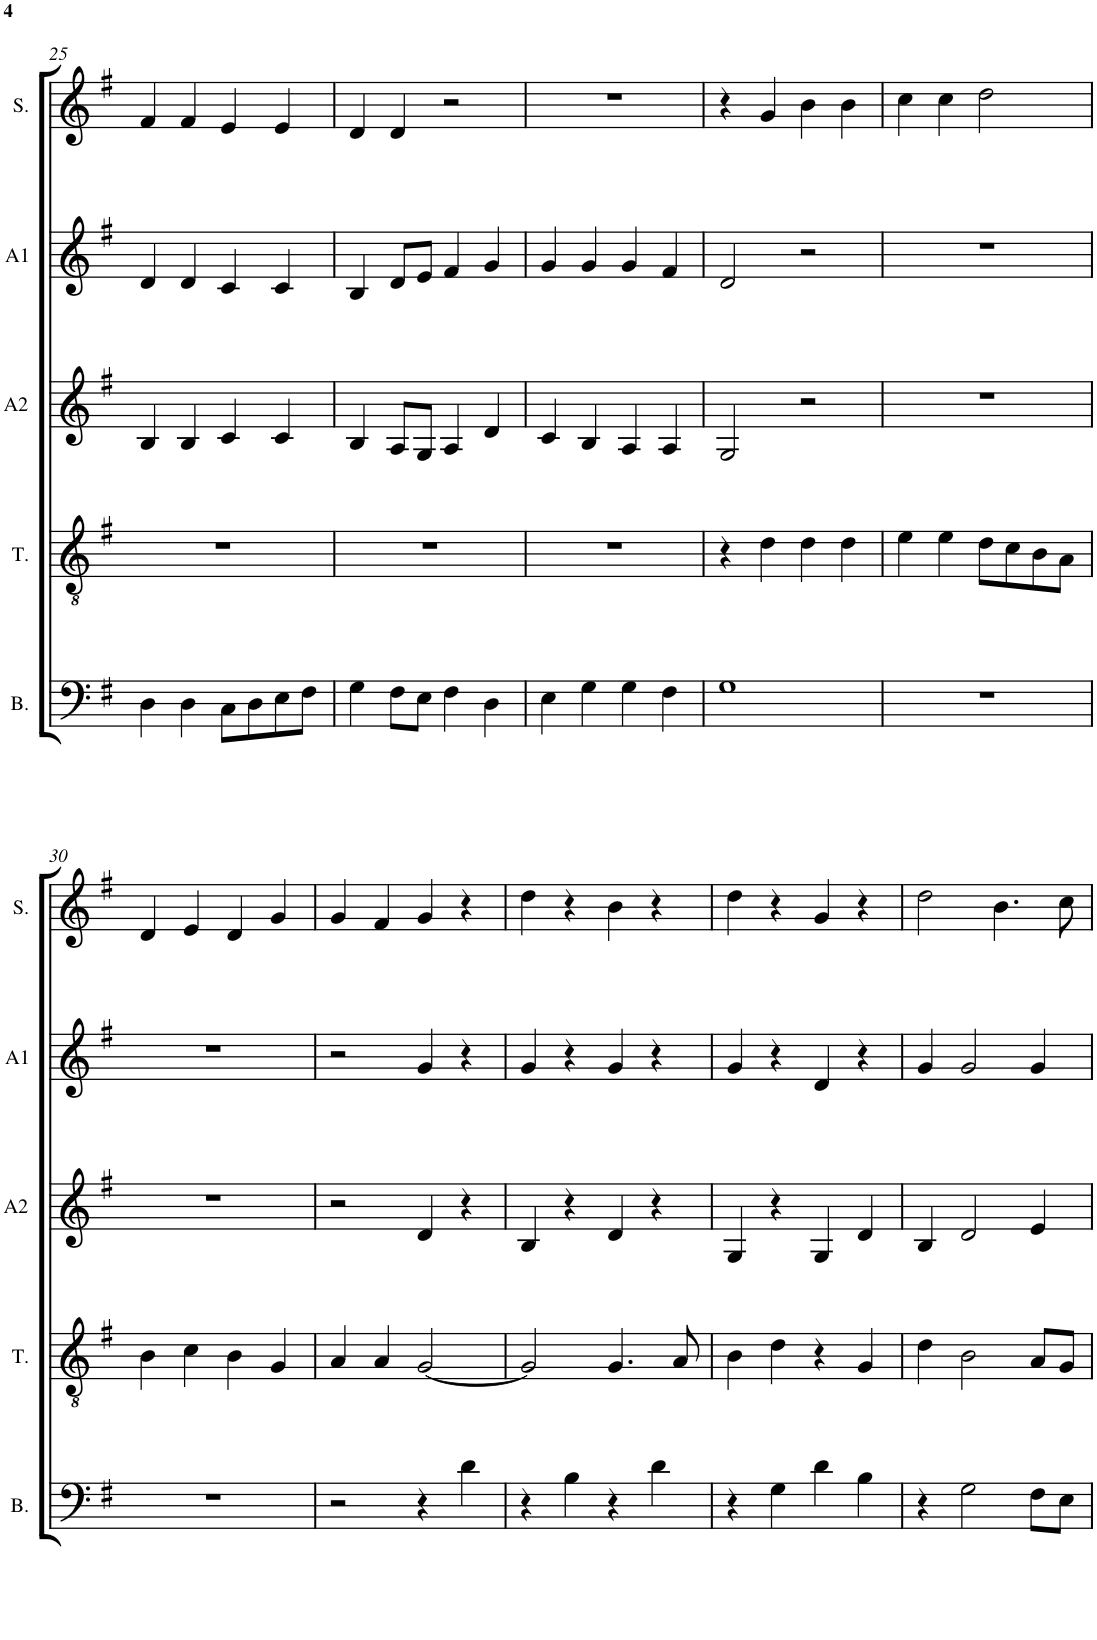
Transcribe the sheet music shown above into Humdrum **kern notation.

**kern	**kern	**kern	**kern	**kern
*part5	*part4	*part3	*part2	*part1
*staff5	*staff4	*staff3	*staff2	*staff1
*I"Bass	*I"Tenor	*I"Alto 2	*I"Alto 1	*I"Sorpano
*I'B.	*I'T.	*I'A2	*I'A1	*I'S.
!!LO:PB:g=z
*clefF4	*clefGv2	*clefG2	*clefG2	*clefG2
*k[f#]	*k[f#]	*k[f#]	*k[f#]	*k[f#]
*G:	*G:	*G:	*G:	*G:
*M2/2	*M2/2	*M2/2	*M2/2	*M2/2
*met(c|)	*met(c|)	*met(c|)	*met(c|)	*met(c|)
=25	=25	=25	=25	=25
4D\	1r	4B/	4d/	4f#/
4D\	.	4B/	4d/	4f#/
8C\L	.	4c/	4c/	4e/
8D\	.	.	.	.
8E\	.	4c/	4c/	4e/
8F#\J	.	.	.	.
=26	=26	=26	=26	=26
4G\	1r	4B/	4B/	4d/
8F#\L	.	8A/L	8d/L	4d/
8E\J	.	8G/J	8e/J	.
4F#\	.	4A/	4f#/	2r
4D\	.	4d/	4g/	.
=27	=27	=27	=27	=27
4E\	1r	4c/	4g/	1r
4G\	.	4B/	4g/	.
4G\	.	4A/	4g/	.
4F#\	.	4A/	4f#/	.
=28	=28	=28	=28	=28
1G	4r	2G/	2d/	4r
.	4d\	.	.	4g/
.	4d\	2r	2r	4b\
.	4d\	.	.	4b\
=29	=29	=29	=29	=29
1r	4e\	1r	1r	4cc\
.	4e\	.	.	4cc\
.	8d\L	.	.	2dd\
.	8c\	.	.	.
.	8B\	.	.	.
.	8A\J	.	.	.
!!LO:LB:g=z
=30	=30	=30	=30	=30
1r	4B\	1r	1r	4d/
.	4c\	.	.	4e/
.	4B\	.	.	4d/
.	4G/	.	.	4g/
=31	=31	=31	=31	=31
2r	4A/	2r	2r	4g/
.	4A/	.	.	4f#/
4r	[2G/	4d/	4g/	4g/
4d\	.	4r	4r	4r
=32	=32	=32	=32	=32
4r	2G/]	4B/	4g/	4dd\
4B\	.	4r	4r	4r
4r	4.G/	4d/	4g/	4b\
4d\	.	4r	4r	4r
.	8A/	.	.	.
=33	=33	=33	=33	=33
4r	4B\	4G/	4g/	4dd\
4G\	4d\	4r	4r	4r
4d\	4r	4G/	4d/	4g/
4B\	4G/	4d/	4r	4r
=34	=34	=34	=34	=34
4r	4d\	4B/	4g/	2dd\
2G\	2B\	2d/	2g/	.
.	.	.	.	4.b\
8F#\L	8A/L	4e/	4g/	.
8E\J	8G/J	.	.	8cc\
=	=	=	=	=
*-	*-	*-	*-	*-
